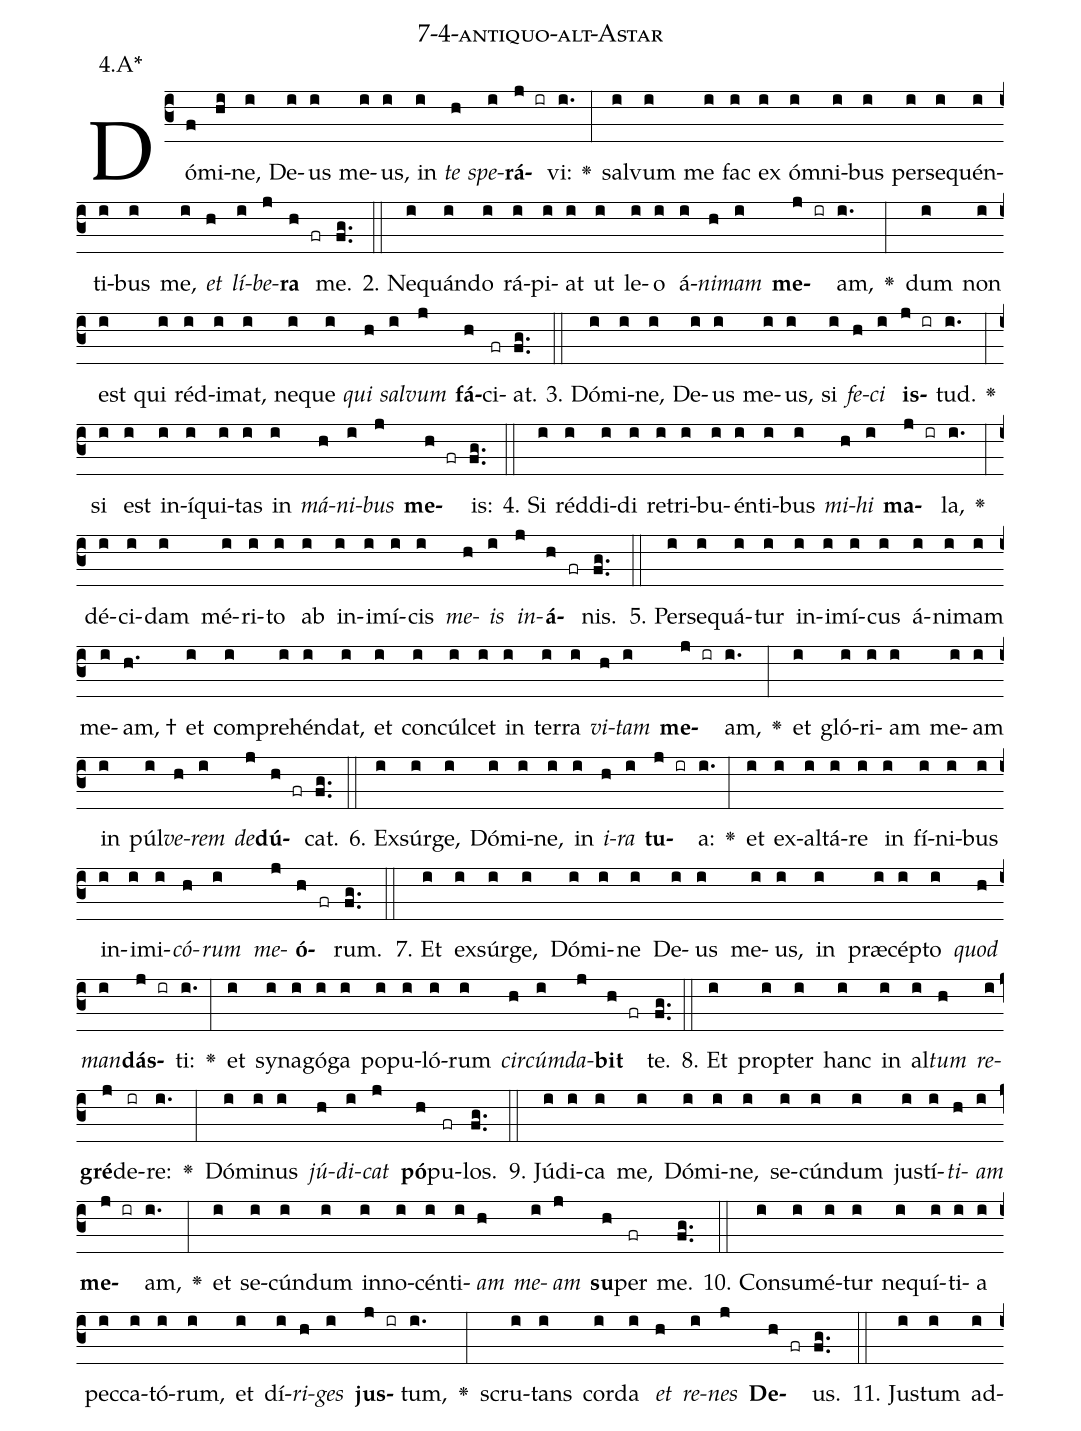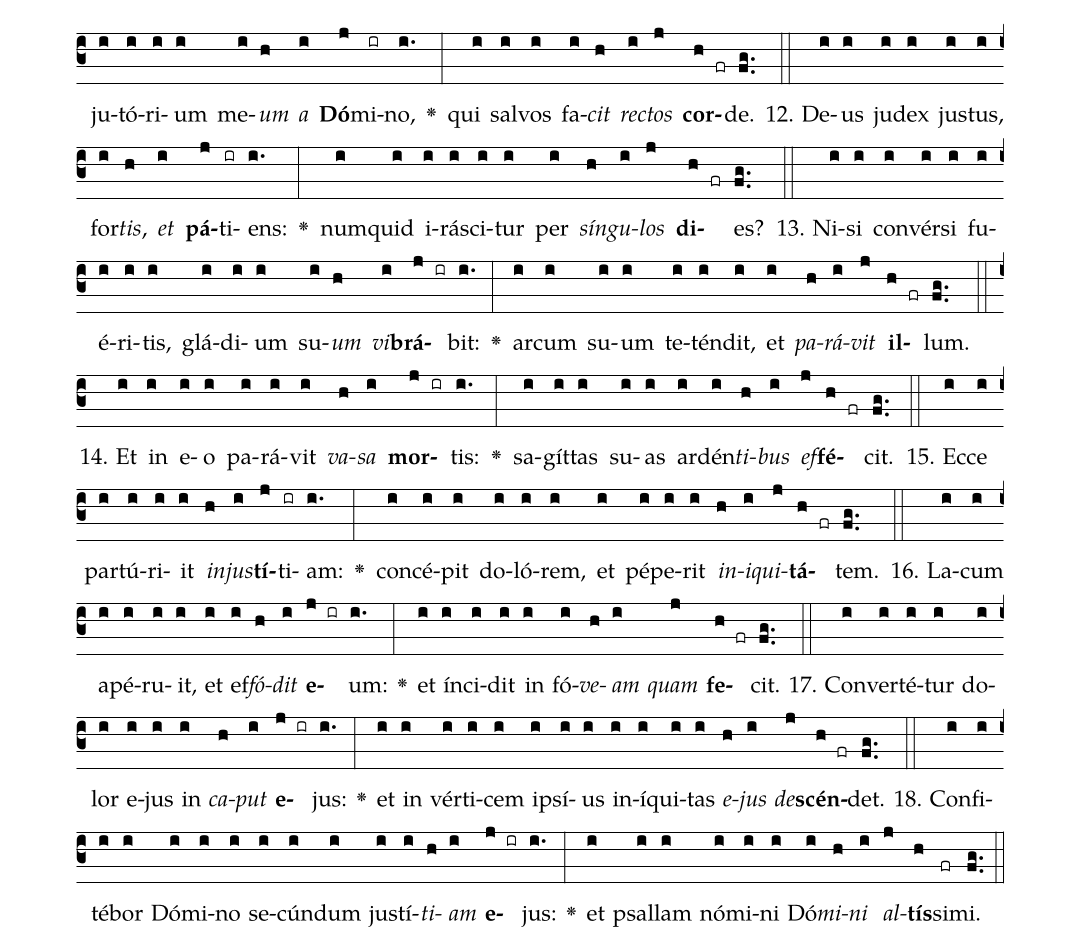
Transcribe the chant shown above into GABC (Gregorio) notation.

name: 7-4-antiquo-alt-Astar;
annotation: 4.A*;
%%
(c3)Dó(f)mi(hi)ne,(i) De(i)us(i) me(i)us,(i) in(i) <i>te</i>(h) <i>spe</i>(i)<b>rá</b>(j ir)vi:(i.) <v>\greheightstar</v>(:) sal(i)vum(i) me(i) fac(i) ex(i) óm(i)ni(i)bus(i) per(i)se(i)quén(i)ti(i)bus(i) me,(i) <i>et</i>(h) <i>lí</i>(i)<i>be</i>(j)<b>ra</b>(h fr) me.(fg..) (::)
2. Ne(i)quán(i)do(i) rá(i)pi(i)at(i) ut(i) le(i)o(i) á(i)<i>ni</i>(h)<i>mam</i>(i) <b>me</b>(j ir)am,(i.) <v>\greheightstar</v>(:) dum(i) non(i) est(i) qui(i) réd(i)i(i)mat,(i) ne(i)que(i) <i>qui</i>(h) <i>sal</i>(i)<i>vum</i>(j) <b>fá</b>(h)ci(fr)at.(fg..) (::)
3. Dó(i)mi(i)ne,(i) De(i)us(i) me(i)us,(i) si(i) <i>fe</i>(h)<i>ci</i>(i) <b>is</b>(j ir)tud.(i.) <v>\greheightstar</v>(:) si(i) est(i) in(i)í(i)qui(i)tas(i) in(i) <i>má</i>(h)<i>ni</i>(i)<i>bus</i>(j) <b>me</b>(h fr)is:(fg..) (::)
4. Si(i) réd(i)di(i)di(i) re(i)tri(i)bu(i)én(i)ti(i)bus(i) <i>mi</i>(h)<i>hi</i>(i) <b>ma</b>(j ir)la,(i.) <v>\greheightstar</v>(:) dé(i)ci(i)dam(i) mé(i)ri(i)to(i) ab(i) in(i)i(i)mí(i)cis(i) <i>me</i>(h)<i>is</i>(i) <i>in</i>(j)<b>á</b>(h fr)nis.(fg..) (::)
5. Per(i)se(i)quá(i)tur(i) in(i)i(i)mí(i)cus(i) á(i)ni(i)mam(i) me(i)am, †(h.) et(i) com(i)pre(i)hén(i)dat,(i) et(i) con(i)cúl(i)cet(i) in(i) ter(i)ra(i) <i>vi</i>(h)<i>tam</i>(i) <b>me</b>(j ir)am,(i.) <v>\greheightstar</v>(:) et(i) gló(i)ri(i)am(i) me(i)am(i) in(i) púl(i)<i>ve</i>(h)<i>rem</i>(i) <i>de</i>(j)<b>dú</b>(h fr)cat.(fg..) (::)
6. Ex(i)súr(i)ge,(i) Dó(i)mi(i)ne,(i) in(i) <i>i</i>(h)<i>ra</i>(i) <b>tu</b>(j ir)a:(i.) <v>\greheightstar</v>(:) et(i) ex(i)al(i)tá(i)re(i) in(i) fí(i)ni(i)bus(i) in(i)i(i)mi(i)<i>có</i>(h)<i>rum</i>(i) <i>me</i>(j)<b>ó</b>(h fr)rum.(fg..) (::)
7. Et(i) ex(i)súr(i)ge,(i) Dó(i)mi(i)ne(i) De(i)us(i) me(i)us,(i) in(i) præ(i)cép(i)to(i) <i>quod</i>(h) <i>man</i>(i)<b>dás</b>(j ir)ti:(i.) <v>\greheightstar</v>(:) et(i) sy(i)na(i)gó(i)ga(i) po(i)pu(i)ló(i)rum(i) <i>cir</i>(h)<i>cúm</i>(i)<i>da</i>(j)<b>bit</b>(h fr) te.(fg..) (::)
8. Et(i) prop(i)ter(i) hanc(i) in(i) al(i)<i>tum</i>(h) <i>re</i>(i)<b>gré</b>(j)de(ir)re:(i.) <v>\greheightstar</v>(:) Dó(i)mi(i)nus(i) <i>jú</i>(h)<i>di</i>(i)<i>cat</i>(j) <b>pó</b>(h)pu(fr)los.(fg..) (::)
9. Jú(i)di(i)ca(i) me,(i) Dó(i)mi(i)ne,(i) se(i)cún(i)dum(i) jus(i)tí(i)<i>ti</i>(h)<i>am</i>(i) <b>me</b>(j ir)am,(i.) <v>\greheightstar</v>(:) et(i) se(i)cún(i)dum(i) in(i)no(i)cén(i)ti(i)<i>am</i>(h) <i>me</i>(i)<i>am</i>(j) <b>su</b>(h)per(fr) me.(fg..) (::)
10. Con(i)su(i)mé(i)tur(i) ne(i)quí(i)ti(i)a(i) pec(i)ca(i)tó(i)rum,(i) et(i) dí(i)<i>ri</i>(h)<i>ges</i>(i) <b>jus</b>(j ir)tum,(i.) <v>\greheightstar</v>(:) scru(i)tans(i) cor(i)da(i) <i>et</i>(h) <i>re</i>(i)<i>nes</i>(j) <b>De</b>(h fr)us.(fg..) (::)
11. Jus(i)tum(i) ad(i)ju(i)tó(i)ri(i)um(i) me(i)<i>um</i>(h) <i>a</i>(i) <b>Dó</b>(j)mi(ir)no,(i.) <v>\greheightstar</v>(:) qui(i) sal(i)vos(i) fa(i)<i>cit</i>(h) <i>rec</i>(i)<i>tos</i>(j) <b>cor</b>(h fr)de.(fg..) (::)
12. De(i)us(i) ju(i)dex(i) jus(i)tus,(i) for(i)<i>tis</i>,(h) <i>et</i>(i) <b>pá</b>(j)ti(ir)ens:(i.) <v>\greheightstar</v>(:) num(i)quid(i) i(i)rá(i)sci(i)tur(i) per(i) <i>sín</i>(h)<i>gu</i>(i)<i>los</i>(j) <b>di</b>(h fr)es?(fg..) (::)
13. Ni(i)si(i) con(i)vér(i)si(i) fu(i)é(i)ri(i)tis,(i) glá(i)di(i)um(i) su(i)<i>um</i>(h) <i>vi</i>(i)<b>brá</b>(j ir)bit:(i.) <v>\greheightstar</v>(:) ar(i)cum(i) su(i)um(i) te(i)tén(i)dit,(i) et(i) <i>pa</i>(h)<i>rá</i>(i)<i>vit</i>(j) <b>il</b>(h fr)lum.(fg..) (::)
14. Et(i) in(i) e(i)o(i) pa(i)rá(i)vit(i) <i>va</i>(h)<i>sa</i>(i) <b>mor</b>(j ir)tis:(i.) <v>\greheightstar</v>(:) sa(i)gít(i)tas(i) su(i)as(i) ar(i)dén(i)<i>ti</i>(h)<i>bus</i>(i) <i>ef</i>(j)<b>fé</b>(h fr)cit.(fg..) (::)
15. Ec(i)ce(i) par(i)tú(i)ri(i)it(i) <i>in</i>(h)<i>jus</i>(i)<b>tí</b>(j)ti(ir)am:(i.) <v>\greheightstar</v>(:) con(i)cé(i)pit(i) do(i)ló(i)rem,(i) et(i) pé(i)pe(i)rit(i) <i>in</i>(h)<i>i</i>(i)<i>qui</i>(j)<b>tá</b>(h fr)tem.(fg..) (::)
16. La(i)cum(i) a(i)pé(i)ru(i)it,(i) et(i) ef(i)<i>fó</i>(h)<i>dit</i>(i) <b>e</b>(j ir)um:(i.) <v>\greheightstar</v>(:) et(i) ín(i)ci(i)dit(i) in(i) fó(i)<i>ve</i>(h)<i>am</i>(i) <i>quam</i>(j) <b>fe</b>(h fr)cit.(fg..) (::)
17. Con(i)ver(i)té(i)tur(i) do(i)lor(i) e(i)jus(i) in(i) <i>ca</i>(h)<i>put</i>(i) <b>e</b>(j ir)jus:(i.) <v>\greheightstar</v>(:) et(i) in(i) vér(i)ti(i)cem(i) ip(i)sí(i)us(i) in(i)í(i)qui(i)tas(i) <i>e</i>(h)<i>jus</i>(i) <i>de</i>(j)<b>scén</b>(h fr)det.(fg..) (::)
18. Con(i)fi(i)té(i)bor(i) Dó(i)mi(i)no(i) se(i)cún(i)dum(i) jus(i)tí(i)<i>ti</i>(h)<i>am</i>(i) <b>e</b>(j ir)jus:(i.) <v>\greheightstar</v>(:) et(i) psal(i)lam(i) nó(i)mi(i)ni(i) Dó(i)<i>mi</i>(h)<i>ni</i>(i) <i>al</i>(j)<b>tís</b>(h)si(fr)mi.(fg..) (::)
